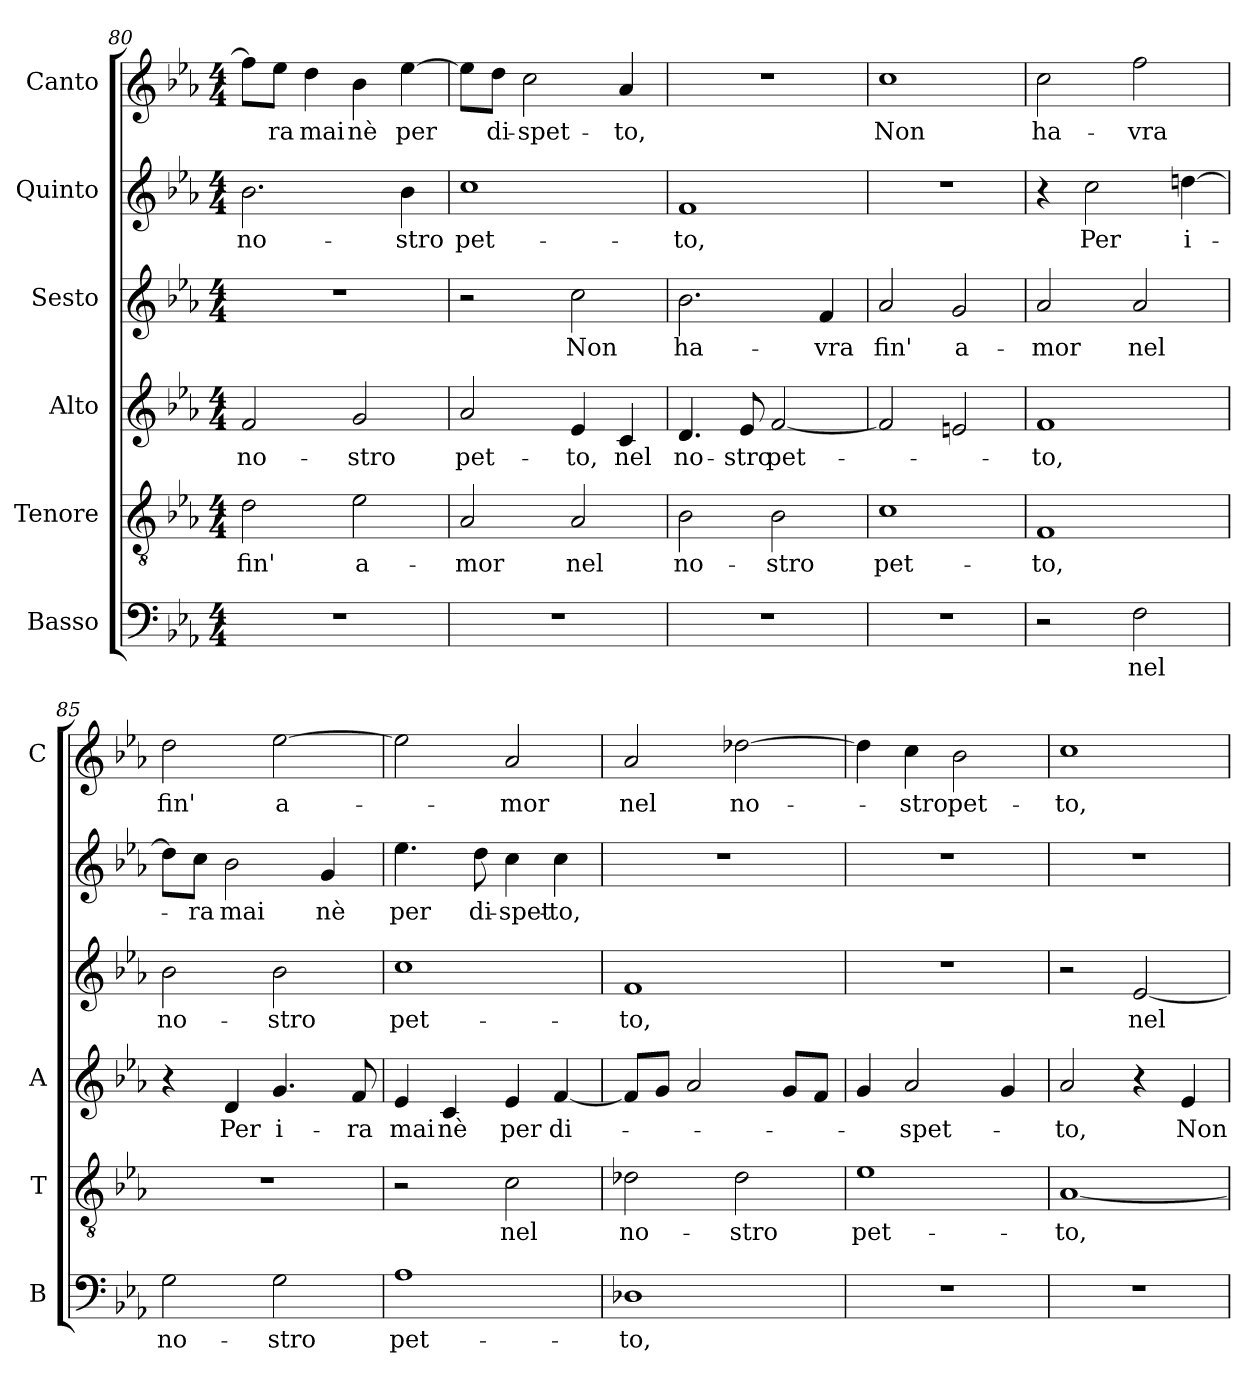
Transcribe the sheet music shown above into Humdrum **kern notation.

**kern	**text	**kern	**text	**kern	**text	**kern	**text	**kern	**text	**kern	**text
*part6	*part6	*part5	*part5	*part4	*part4	*part3	*part3	*part2	*part2	*part1	*part1
*staff6	*staff6	*staff5	*staff5	*staff4	*staff4	*staff3	*staff3	*staff2	*staff2	*staff1	*staff1
*I"Basso	*	*I"Tenore	*	*I"Alto	*	*I"Sesto	*	*I"Quinto	*	*I"Canto	*
*I'B	*	*I'T	*	*I'A	*	*	*	*	*	*I'C	*
!!LO:LB:g=z
*clefF4	*	*clefGv2	*	*clefG2	*	*clefG2	*	*clefG2	*	*clefG2	*
*k[b-e-a-]	*	*k[b-e-a-]	*	*k[b-e-a-]	*	*k[b-e-a-]	*	*k[b-e-a-]	*	*k[b-e-a-]	*
*E-:	*	*E-:	*	*E-:	*	*E-:	*	*E-:	*	*E-:	*
*M4/4	*	*M4/4	*	*M4/4	*	*M4/4	*	*M4/4	*	*M4/4	*
=80	=80	=80	=80	=80	=80	=80	=80	=80	=80	=80	=80
!	!	!	!LO:LY:b	!	!LO:LY:b	!	!	!	!LO:LY:b	!	!
1r	.	2d\	fin'	2f/	no-	1r	.	2.b-\	no-	8ff\L]	.
!	!	!	!	!	!	!	!	!	!	!	!LO:LY:b
.	.	.	.	.	.	.	.	.	.	8ee-\J	-ra
!	!	!	!	!	!	!	!	!	!	!	!LO:LY:b
.	.	.	.	.	.	.	.	.	.	4dd\	mai
!	!	!	!LO:LY:b	!	!LO:LY:b	!	!	!	!	!	!LO:LY:b
.	.	2e-\	a-	2g/	-stro	.	.	.	.	4b-\	nè
!	!	!	!	!	!	!	!	!	!LO:LY:b	!	!LO:LY:b
.	.	.	.	.	.	.	.	4b-\	-stro	[4ee-\	per
=81	=81	=81	=81	=81	=81	=81	=81	=81	=81	=81	=81
!	!	!	!LO:LY:b	!	!LO:LY:b	!	!	!	!LO:LY:b	!	!
1r	.	2A-/	-mor	2a-/	pet-	2r	.	1cc	pet-	8ee-\L]	.
!	!	!	!	!	!	!	!	!	!	!	!LO:LY:b
.	.	.	.	.	.	.	.	.	.	8dd\J	di-
!	!	!	!	!	!	!	!	!	!	!	!LO:LY:b
.	.	.	.	.	.	.	.	.	.	2cc\	-spet-
!	!	!	!LO:LY:b	!	!LO:LY:b	!	!LO:LY:b	!	!	!	!
.	.	2A-/	nel	4e-/	-to,	2cc\	Non	.	.	.	.
!	!	!	!	!	!LO:LY:b	!	!	!	!	!	!LO:LY:b
.	.	.	.	4c/	nel	.	.	.	.	4a-/	-to,
=82	=82	=82	=82	=82	=82	=82	=82	=82	=82	=82	=82
!	!	!	!LO:LY:b	!	!LO:LY:b	!	!LO:LY:b	!	!LO:LY:b	!	!
1r	.	2B-\	no-	4.d/	no-	2.b-\	ha-	1f	-to,	1r	.
!	!	!	!	!	!LO:LY:b	!	!	!	!	!	!
.	.	.	.	8e-/	-stro	.	.	.	.	.	.
!	!	!	!LO:LY:b	!	!LO:LY:b	!	!	!	!	!	!
.	.	2B-\	-stro	[2f/	pet-	.	.	.	.	.	.
!	!	!	!	!	!	!	!LO:LY:b	!	!	!	!
.	.	.	.	.	.	4f/	-vra	.	.	.	.
=83	=83	=83	=83	=83	=83	=83	=83	=83	=83	=83	=83
!	!	!	!LO:LY:b	!	!	!	!LO:LY:b	!	!	!	!LO:LY:b
1r	.	1c	pet-	2f/]	.	2a-/	fin'	1r	.	1cc	Non
!	!	!	!	!	!	!	!LO:LY:b	!	!	!	!
.	.	.	.	2en/	.	2g/	a-	.	.	.	.
=84	=84	=84	=84	=84	=84	=84	=84	=84	=84	=84	=84
!	!	!	!LO:LY:b	!	!LO:LY:b	!	!LO:LY:b	!	!	!	!LO:LY:b
2r	.	1F	-to,	1f	-to,	2a-/	-mor	4r	.	2cc\	ha-
!	!	!	!	!	!	!	!	!	!LO:LY:b	!	!
.	.	.	.	.	.	.	.	2cc\	Per	.	.
!	!LO:LY:b	!	!	!	!	!	!LO:LY:b	!	!	!	!LO:LY:b
2F\	nel	.	.	.	.	2a-/	nel	.	.	2ff\	-vra
!	!	!	!	!	!	!	!	!	!LO:LY:b	!	!
.	.	.	.	.	.	.	.	[4ddni\	i-	.	.
=85	=85	=85	=85	=85	=85	=85	=85	=85	=85	=85	=85
!	!LO:LY:b	!	!	!	!	!	!LO:LY:b	!	!	!	!LO:LY:b
2G\	no-	1r	.	4r	.	2b-\	no-	8dd\L]	.	2dd\	fin'
!	!	!	!	!	!	!	!	!	!LO:LY:b	!	!
.	.	.	.	.	.	.	.	8cc\J	-ra	.	.
!	!	!	!	!	!LO:LY:b	!	!	!	!LO:LY:b	!	!
.	.	.	.	4d/	Per	.	.	2b-\	mai	.	.
!	!LO:LY:b	!	!	!	!LO:LY:b	!	!LO:LY:b	!	!	!	!LO:LY:b
2G\	-stro	.	.	4.g/	i-	2b-\	-stro	.	.	[2ee-\	a-
!	!	!	!	!	!	!	!	!	!LO:LY:b	!	!
.	.	.	.	.	.	.	.	4g/	nè	.	.
!	!	!	!	!	!LO:LY:b	!	!	!	!	!	!
.	.	.	.	8f/	-ra	.	.	.	.	.	.
=86	=86	=86	=86	=86	=86	=86	=86	=86	=86	=86	=86
!	!LO:LY:b	!	!	!	!LO:LY:b	!	!LO:LY:b	!	!LO:LY:b	!	!
1A-	pet-	2r	.	4e-/	mai	1cc	pet-	4.ee-\	per	2ee-\]	.
!	!	!	!	!	!LO:LY:b	!	!	!	!	!	!
.	.	.	.	4c/	nè	.	.	.	.	.	.
!	!	!	!	!	!	!	!	!	!LO:LY:b	!	!
.	.	.	.	.	.	.	.	8dd\	di-	.	.
!	!	!	!LO:LY:b	!	!LO:LY:b	!	!	!	!LO:LY:b	!	!LO:LY:b
.	.	2c\	nel	4e-/	per	.	.	4cc\	-spet-	2a-/	-mor
!	!	!	!	!	!LO:LY:b	!	!	!	!LO:LY:b	!	!
.	.	.	.	[4f/	di-	.	.	4cc\	-to,	.	.
!!LO:LB:g=z
=87	=87	=87	=87	=87	=87	=87	=87	=87	=87	=87	=87
!	!LO:LY:b	!	!LO:LY:b	!	!	!	!LO:LY:b	!	!	!	!LO:LY:b
1D-X	-to,	2d-X\	no-	8f/L]	.	1f	-to,	1r	.	2a-/	nel
.	.	.	.	8g/J	.	.	.	.	.	.	.
.	.	.	.	2a-/	.	.	.	.	.	.	.
!	!	!	!LO:LY:b	!	!	!	!	!	!	!	!LO:LY:b
.	.	2d-\	-stro	.	.	.	.	.	.	[2dd-X\	no-
.	.	.	.	8g/L	.	.	.	.	.	.	.
.	.	.	.	8f/J	.	.	.	.	.	.	.
=88	=88	=88	=88	=88	=88	=88	=88	=88	=88	=88	=88
!	!	!	!LO:LY:b	!	!	!	!	!	!	!	!
1r	.	1e-	pet-	4g/	.	1r	.	1r	.	4dd-\]	.
!	!	!	!	!	!LO:LY:b	!	!	!	!	!	!LO:LY:b
.	.	.	.	2a-/	-spet-	.	.	.	.	4cc\	-stro
!	!	!	!	!	!	!	!	!	!	!	!LO:LY:b
.	.	.	.	.	.	.	.	.	.	2b-\	pet-
.	.	.	.	4g/	.	.	.	.	.	.	.
=89	=89	=89	=89	=89	=89	=89	=89	=89	=89	=89	=89
!	!	!	!LO:LY:b	!	!LO:LY:b	!	!	!	!	!	!LO:LY:b
1r	.	[1A-	-to,	2a-/	-to,	2r	.	1r	.	1cc	-to,
!	!	!	!	!	!	!	!LO:LY:b	!	!	!	!
.	.	.	.	4r	.	[2e-/	nel	.	.	.	.
!	!	!	!	!	!LO:LY:b	!	!	!	!	!	!
.	.	.	.	4e-/	Non	.	.	.	.	.	.
=	=	=	=	=	=	=	=	=	=	=	=
*-	*-	*-	*-	*-	*-	*-	*-	*-	*-	*-	*-
